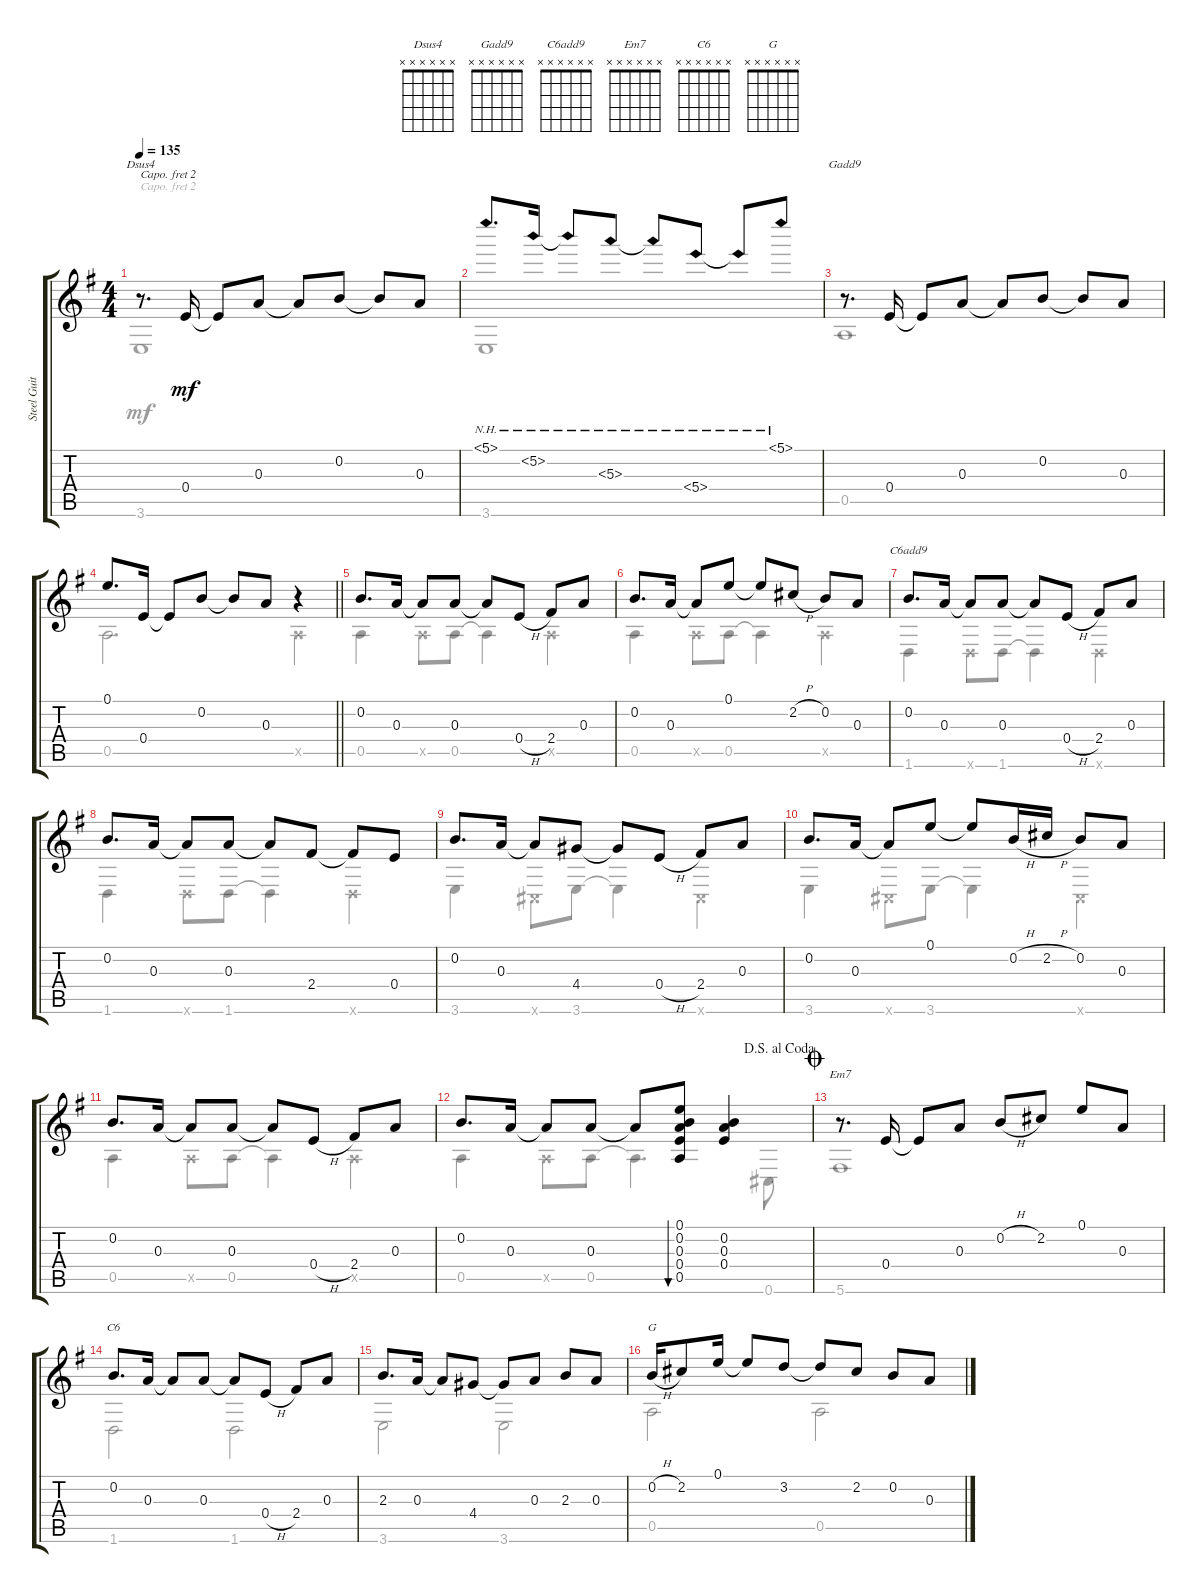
\track ("Steel Guitar" "Steel Guit") {instrument acousticguitarsteel}
\staff {score tabs}
\capo 2
\tuning (D4 A3 G3 D3 G2 B1) {hide}
\chord ("Dsus4" x x x x x x)
\chord ("Gadd9" x x x x x x)
\chord ("C6add9" x x x x x x)
\chord ("Em7" x x x x x x)
\chord ("C6" x x x x x x)
\chord ("G" x x x x x x)
\voice
\ts (4 4)
\tempo 135
\clef g2
\ks g
r.8{d ch "Dsus4" dy mf} 0.4.16 0.4{t}.8 0.3.8 0.3{t}.8 0.2.8 0.2{t}.8 0.3.8 |
5.1{nh}.8{d} 5.2{nh}.16 5.2{nh t}.8 5.3{nh}.8 5.3{nh t}.8 5.4{nh}.8 5.4{nh t}.8 5.1{nh}.8 |
r.8{d ch "Gadd9"} 0.4.16 0.4{t}.8 0.3.8 0.3{t}.8 0.2.8 0.2{t}.8 0.3.8 |
\barLineRight lightlight
0.1.8{d} 0.4.16 0.4{t}.8 0.2.8 0.2{t}.8 0.3.8 r.4 |
0.2.8{d} 0.3.16 0.3{t}.8 0.3.8 0.3{t}.8 0.4{h}.8 2.4.8 0.3.8 |
0.2.8{d} 0.3.16 0.3{t}.8 0.1.8 0.1{t}.8 2.2{h}.8 0.2.8 0.3.8 |
0.2.8{d ch "C6add9"} 0.3.16 0.3{t}.8 0.3.8 0.3{t}.8 0.4{h}.8 2.4.8 0.3.8 |
0.2.8{d} 0.3.16 0.3{t}.8 0.3.8 0.3{t}.8 2.4.8 2.4{t}.8 0.4.8 |
0.2.8{d} 0.3.16 0.3{t}.8 4.4.8 4.4{t}.8 0.4{h}.8 2.4.8 0.3.8 |
0.2.8{d} 0.3.16 0.3{t}.8 0.1.8 0.1{t}.8 0.2{h}.16 2.2{h}.16 0.2.8 0.3.8 |
0.2.8{d} 0.3.16 0.3{t}.8 0.3.8 0.3{t}.8 0.4{h}.8 2.4.8 0.3.8 |
\jump dalsegnoalcoda
0.2.8{d} 0.3.16 0.3{t}.8 0.3.8 0.3{t}.8 (0.1 0.2 0.3 0.4 0.5).8{bu 240} (0.2 0.3 0.4).4 |
\jump coda
r.8{d ch "Em7"} 0.4.16 0.4{t}.8 0.3.8 0.2{h}.8 2.2.8 0.1.8 0.3.8 |
0.2.8{d ch "C6"} 0.3.16 0.3{t}.8 0.3.8 0.3{t}.8 0.4{h}.8 2.4.8 0.3.8 |
2.3.8{d} 0.3.16 0.3{t}.8 4.4.8 4.4{t}.8 0.3.8 2.3.8 0.3.8 |
0.2{h}.16{ch "G"} 2.2.8 0.1.16 0.1{t}.8 3.2.8 3.2{t}.8 2.2.8 0.2.8 0.3.8
\voice
\clef g2
\ottava regular
\simile none
\ks g
3.6.1{dy mf} |
3.6.1 |
0.5.1 |
\barLineRight lightlight
0.5.2{d} 0.5{x}.4 |
0.5.4 0.5{x}.8 0.5.8 0.5{t}.4 0.5{x}.4 |
0.5.4 0.5{x}.8 0.5.8 0.5{t}.4 0.5{x}.4 |
1.6.4 1.6{x}.8 1.6.8 1.6{t}.4 1.6{x}.4 |
1.6.4 1.6{x}.8 1.6.8 1.6{t}.4 1.6{x}.4 |
3.6.4 0.6{x}.8 3.6.8 3.6{t}.4 0.6{x}.4 |
3.6.4 0.6{x}.8 3.6.8 3.6{t}.4 0.6{x}.4 |
0.5.4 0.5{x}.8 0.5.8 0.5{t}.4 0.5{x}.4 |
0.5.4 0.5{x}.8 0.5.8 0.5{t}.4{d} 0.6.8 |
5.6.1 |
1.6.2 1.6.2 |
3.6.2 3.6.2 |
0.5.2 0.5.2
